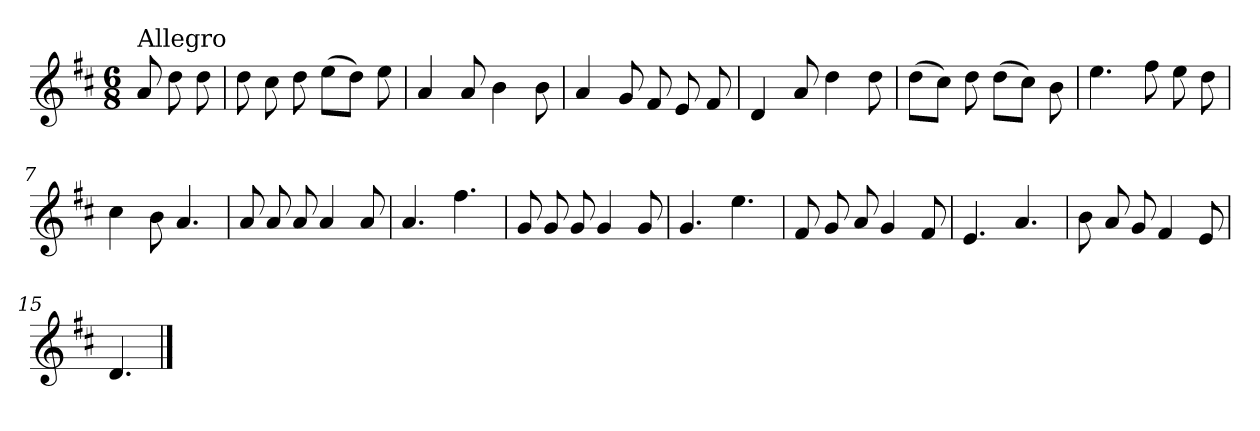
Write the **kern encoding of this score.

**kern
*part1
*staff1
*clefG2
*k[f#c#]
*D:
*M6/8
=
!LO:TX:a:t=Allegro
8a/
8dd\
8dd\
=1
8dd\
8cc#\
8dd\
(>8ee\L
8dd\J)
8ee\
=2
4a/
8a/
4b\
8b\
=3
4a/
8g/
8f#/
8e/
8f#/
=4
4d/
8a/
4dd\
8dd\
=5
(>8dd\L
8cc#\J)
8dd\
(>8dd\L
8cc#\J)
8b\
!!LO:LB:g=z
=6
4.ee\
8ff#\
8ee\
8dd\
=7
4cc#\
8b\
4.a/
=8
8a/
8a/
8a/
4a/
8a/
=9
4.a/
4.ff#\
=10
8g/
8g/
8g/
4g/
8g/
=11
4.g/
4.ee\
=12
8f#/
8g/
8a/
4g/
8f#/
!!LO:LB:g=z
=13
4.e/
4.a/
=14
8b\
8a/
8g/
4f#/
8e/
=15
4.d/
==
*-
